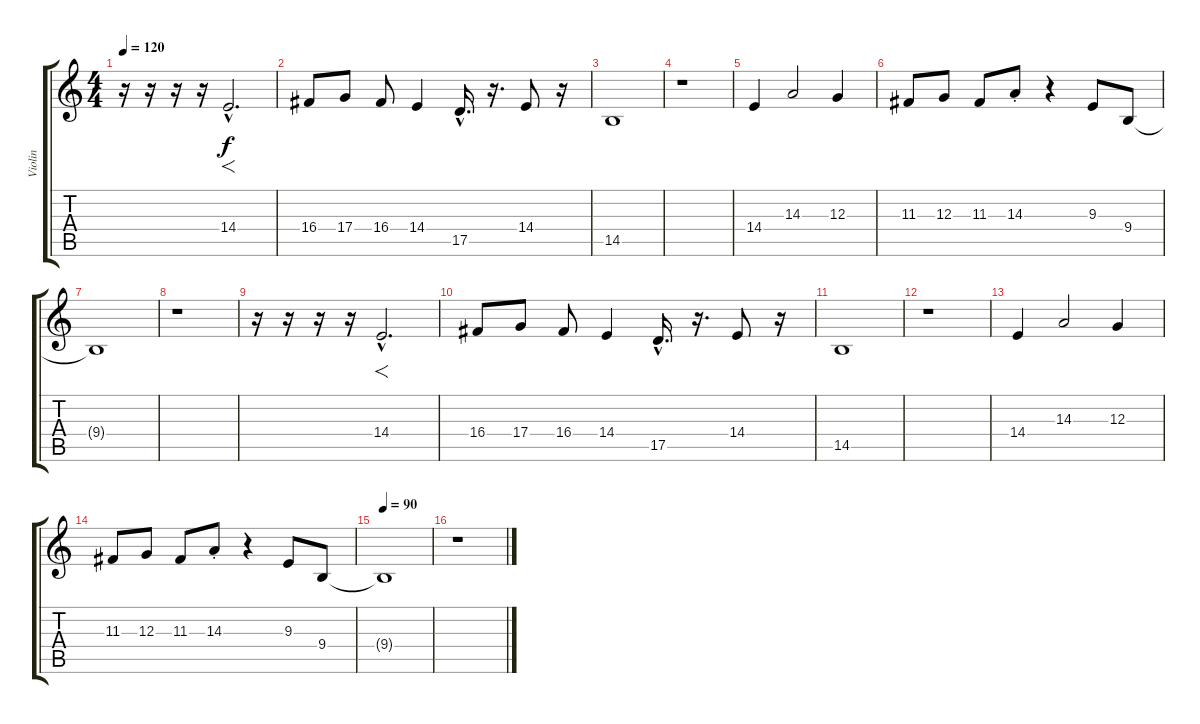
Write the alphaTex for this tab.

\track ("Violin" "Violin") {instrument violin}
\staff {score tabs}
\tuning (E4 B3 G3 D3 A2 E2) {hide}
\ts (4 4)
\tempo 120
\clef g2
\ks c
r.16{dy f volume 16} r.16 r.16 r.16 14.4{hac}.2{f d} |
16.4.8 17.4.8 16.4.8 14.4.4 17.5{hac}.16{d} r.16{d} 14.4.8 r.16 |
14.5.1 |
r.1 |
14.4.4 14.3.2 12.3.4 |
11.3.8 12.3.8 11.3.8 14.3{st}.8 r.4 9.3.8 9.4.8 |
9.4{t}.1 |
r.1 |
r.16{volume 14} r.16 r.16 r.16 14.4{hac}.2{f d} |
16.4.8 17.4.8 16.4.8 14.4.4 17.5{hac}.16{d} r.16{d} 14.4.8 r.16 |
14.5.1 |
r.1 |
14.4.4 14.3.2 12.3.4 |
11.3.8 12.3.8 11.3.8 14.3{st}.8 r.4 9.3.8 9.4.8 |
\tempo 90
9.4{t}.1 |
r.1
